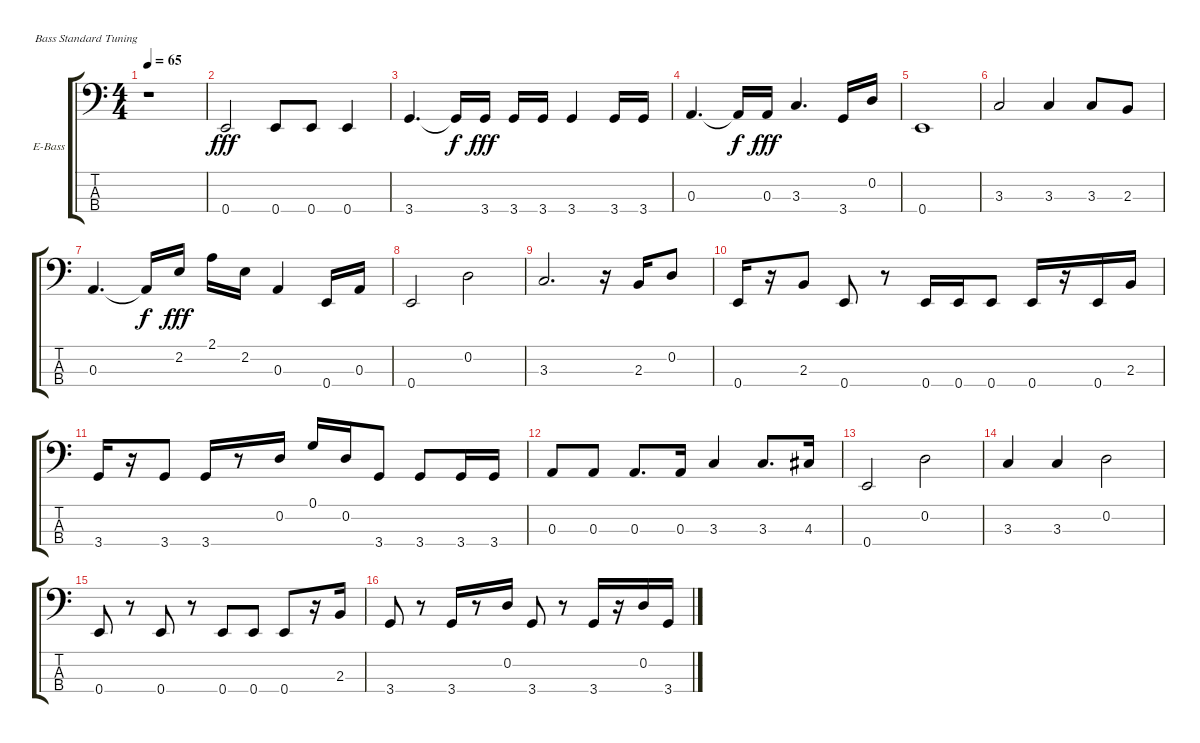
\bracketExtendMode groupsimilarinstruments
\firstSystemTrackNameOrientation horizontal
\otherSystemsTrackNameOrientation horizontal
\track ("Electric Bass" "E-Bass") {instrument electricbassfinger}
\staff {score tabs}
\tuning (G2 D2 A1 E1)
\ts (4 4)
\tempo 65
\clef f4
\scale
0.487395
\ks c
r.1{dy fff instrument electricbassfinger} |
\scale
0.256303 0.4.2 0.4.8 0.4.8 0.4.4 |
\scale
0.256303 3.4.4{d} 3.4{t}.16{dy f} 3.4.16{dy fff} 3.4.16 3.4.16 3.4.4 3.4.16 3.4.16 |
\scale
0.333333 0.3.4{d} 0.3{t}.16{dy f} 0.3.16{dy fff} 3.3.4{d} 3.4.16 0.2.16 |
\scale
0.333333 0.4.1 |
\scale
0.333333 3.3.2 3.3.4 3.3.8 2.3.8 |
\scale
0.333333 0.3.4{d} 0.3{t}.16{dy f} 2.2.16{dy fff} 2.1.16 2.2.16 0.3.4 0.4.16 0.3.16 |
\scale
0.333333 0.4.2 0.2.2 |
\scale
0.333333 3.3.2{d} r.16 2.3.16 0.2.8 |
\scale
0.333333 0.4.16 r.16 2.3.8 0.4.8 r.8 0.4.16 0.4.16 0.4.8 0.4.16 r.16 0.4.16 2.3.16 |
\scale
0.333333 3.4.16 r.16 3.4.8 3.4.16 r.8 0.2.16 0.1.16 0.2.16 3.4.8 3.4.8 3.4.16 3.4.16 |
\scale
0.333333 0.3.8 0.3.8 0.3.8{d} 0.3.16 3.3.4 3.3.8{d} 4.3.16 |
\scale
0.333333 0.4.2 0.2.2 |
\scale
0.333333 3.3.4 3.3.4 0.2.2 |
\scale
0.333333 0.4.8 r.8 0.4.8 r.8 0.4.8 0.4.8 0.4.8 r.16 2.3.16 |
\scale
0.333333 3.4.8 r.8 3.4.16 r.8 0.2.16 3.4.8 r.8 3.4.16 r.16 0.2.16 3.4.16
